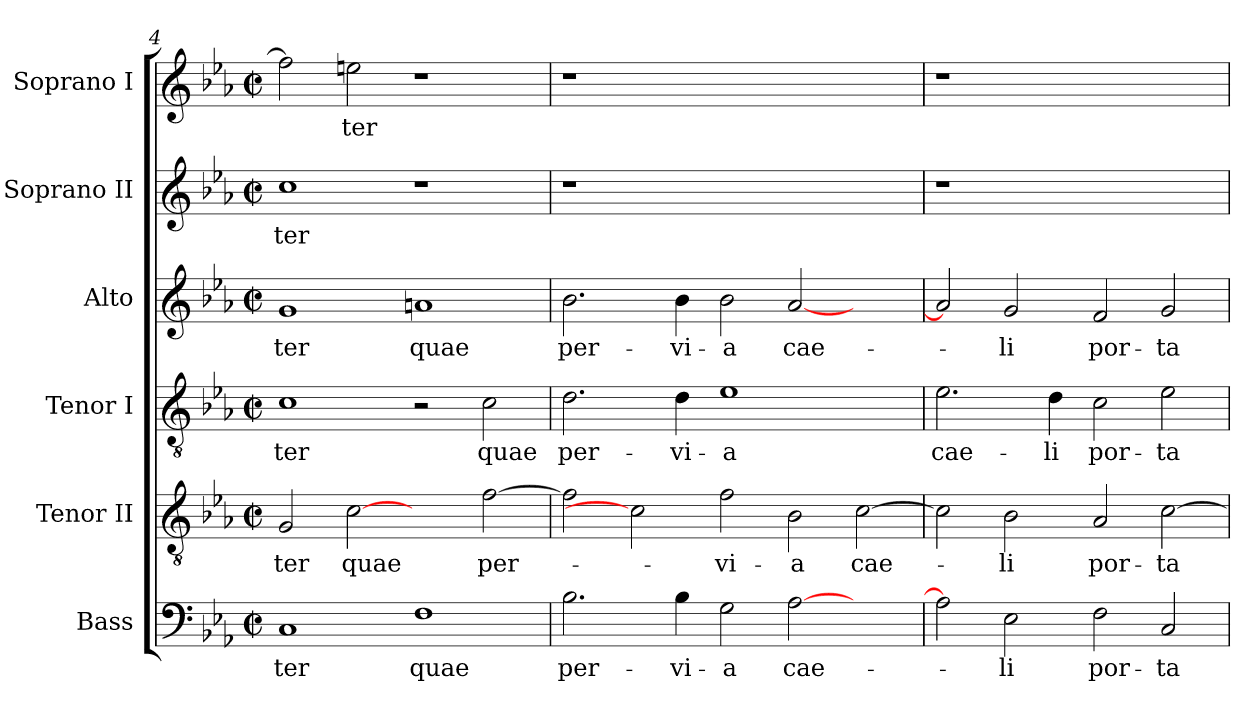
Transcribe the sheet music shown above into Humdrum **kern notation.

**kern	**text	**kern	**text	**kern	**text	**kern	**text	**kern	**text	**kern	**text
*part6	*part6	*part5	*part5	*part4	*part4	*part3	*part3	*part2	*part2	*part1	*part1
*staff6	*staff6	*staff5	*staff5	*staff4	*staff4	*staff3	*staff3	*staff2	*staff2	*staff1	*staff1
*I"Bass	*	*I"Tenor II	*	*I"Tenor I	*	*I"Alto	*	*I"Soprano II	*	*I"Soprano I	*
*	*	*	*	*	*	*	*	*I'II.	*	*I'I.	*
!!LO:LB:g=z
*clefF4	*	*clefGv2	*	*clefGv2	*	*clefG2	*	*clefG2	*	*clefG2	*
*	*	*	*	*ITrd7c12	*	*ITrd7c12	*	*	*	*	*
*k[b-e-a-]	*	*k[b-e-a-]	*	*k[b-e-a-]	*	*k[b-e-a-]	*	*k[b-e-a-]	*	*k[b-e-a-]	*
*E-:	*	*E-:	*	*E-:	*	*E-:	*	*E-:	*	*E-:	*
*M2/2	*	*M2/2	*	*M2/2	*	*M2/2	*	*M2/2	*	*M2/2	*
*met(c|)	*	*met(c|)	*	*met(c|)	*	*met(c|)	*	*met(c|)	*	*met(c|)	*
=4	=4	=4	=4	=4	=4	=4	=4	=4	=4	=4	=4
!	!LO:LY:b:color=#000000	!	!	!	!	!	!	!	!	!	!
!	!	!	!LO:LY:b:color=#000000	!	!	!	!	!	!	!	!
!	!	!	!	!	!LO:LY:b:color=#000000	!	!	!	!	!	!
!	!	!	!	!	!	!	!LO:LY:b:color=#000000	!	!	!	!
!	!	!	!	!	!	!	!	!	!LO:LY:b:color=#000000	!	!
1Ci	-ter	2Gi/	-ter	1Ci	-ter	1Gi	-ter	1cci	-ter	2ffi\]	.
!	!	!	!LO:LY:b:color=#000000	!	!	!	!	!	!	!	!
!	!	!	!	!	!	!	!	!	!	!	!LO:LY:b:color=#000000
.	.	[2ci	quae	.	.	.	.	.	.	2eeni\	-ter
!	!LO:LY:b:color=#000000	!	!	!	!	!	!	!	!	!	!
!	!	!	!	!	!	!	!LO:LY:b:color=#000000	!	!	!	!
1Fi	quae	2ryy	.	2r	.	1Ani	quae	1r	.	1r	.
!	!	!	!LO:LY:b:color=#000000	!	!	!	!	!	!	!	!
!	!	!	!	!	!LO:LY:b:color=#000000	!	!	!	!	!	!
.	.	[>2fi\	per-	2Ci\	quae	.	.	.	.	.	.
=5	=5	=5	=5	=5	=5	=5	=5	=5	=5	=5	=5
!	!LO:LY:b:color=#000000	!	!	!	!	!	!	!	!	!	!
!	!	!	!	!	!LO:LY:b:color=#000000	!	!	!	!	!	!
!	!	!	!	!	!	!	!LO:LY:b:color=#000000	!LO:N:vis=1	!	!LO:N:vis=1	!
2.B-i\	per-	2fi\]	.	2.Di\	per-	2.B-i\	per-	1r	.	1r	.
.	.	2ci]	.	.	.	.	.	.	.	.	.
!	!LO:LY:b:color=#000000	!	!	!	!	!	!	!	!	!	!
!	!	!	!	!	!LO:LY:b:color=#000000	!	!	!	!	!	!
!	!	!	!	!	!	!	!LO:LY:b:color=#000000	!	!	!	!
4B-i\	-vi-	.	.	4Di\	-vi-	4B-i\	-vi-	.	.	.	.
!	!LO:LY:b:color=#000000	!	!	!	!	!	!	!	!	!	!
!	!	!	!LO:LY:b:color=#000000	!	!	!	!	!	!	!	!
!	!	!	!	!	!LO:LY:b:color=#000000	!	!	!	!	!	!
!	!	!	!	!	!	!	!LO:LY:b:color=#000000	!	!	!	!
2Gi\	-a	2fi\	-vi-	1E-i	-a	2B-i\	-a	1.ryy	.	1.ryy	.
!	!LO:LY:b:color=#000000	!	!	!	!	!	!	!	!	!	!
!	!	!	!LO:LY:b:color=#000000	!	!	!	!	!	!	!	!
!	!	!	!	!	!	!	!LO:LY:b:color=#000000	!	!	!	!
[>2A-i\	cae-	2B-i\	-a	.	.	[<2A-i/	cae-	.	.	.	.
!	!	!	!LO:LY:b:color=#000000	!	!	!	!	!	!	!	!
2ryy	.	[>2ci\	cae-	2ryy	.	2ryy	.	.	.	.	.
=6	=6	=6	=6	=6	=6	=6	=6	=6	=6	=6	=6
!	!	!	!	!	!LO:LY:b:color=#000000	!	!	!LO:N:vis=1	!	!LO:N:vis=1	!
2A-i\]	.	2ci\]	.	2.E-i\	cae-	2A-i/]	.	1r	.	1r	.
!	!LO:LY:b:color=#000000	!	!	!	!	!	!	!	!	!	!
!	!	!	!LO:LY:b:color=#000000	!	!	!	!	!	!	!	!
!	!	!	!	!	!	!	!LO:LY:b:color=#000000	!	!	!	!
2E-i\	-li	2B-i\	-li	.	.	2Gi/	-li	.	.	.	.
!	!	!	!	!	!LO:LY:b:color=#000000	!	!	!	!	!	!
.	.	.	.	4Di\	-li	.	.	.	.	.	.
!	!LO:LY:b:color=#000000	!	!	!	!	!	!	!	!	!	!
!	!	!	!LO:LY:b:color=#000000	!	!	!	!	!	!	!	!
!	!	!	!	!	!LO:LY:b:color=#000000	!	!	!	!	!	!
!	!	!	!	!	!	!	!LO:LY:b:color=#000000	!	!	!	!
2Fi\	por-	2A-i/	por-	2Ci\	por-	2Fi/	por-	1ryy	.	1ryy	.
!	!LO:LY:b:color=#000000	!	!	!	!	!	!	!	!	!	!
!	!	!	!LO:LY:b:color=#000000	!	!	!	!	!	!	!	!
!	!	!	!	!	!LO:LY:b:color=#000000	!	!	!	!	!	!
!	!	!	!	!	!	!	!LO:LY:b:color=#000000	!	!	!	!
2Ci/	-ta	[>2ci\	-ta	2E-i\	-ta	2Gi/	-ta	.	.	.	.
=	=	=	=	=	=	=	=	=	=	=	=
*-	*-	*-	*-	*-	*-	*-	*-	*-	*-	*-	*-
